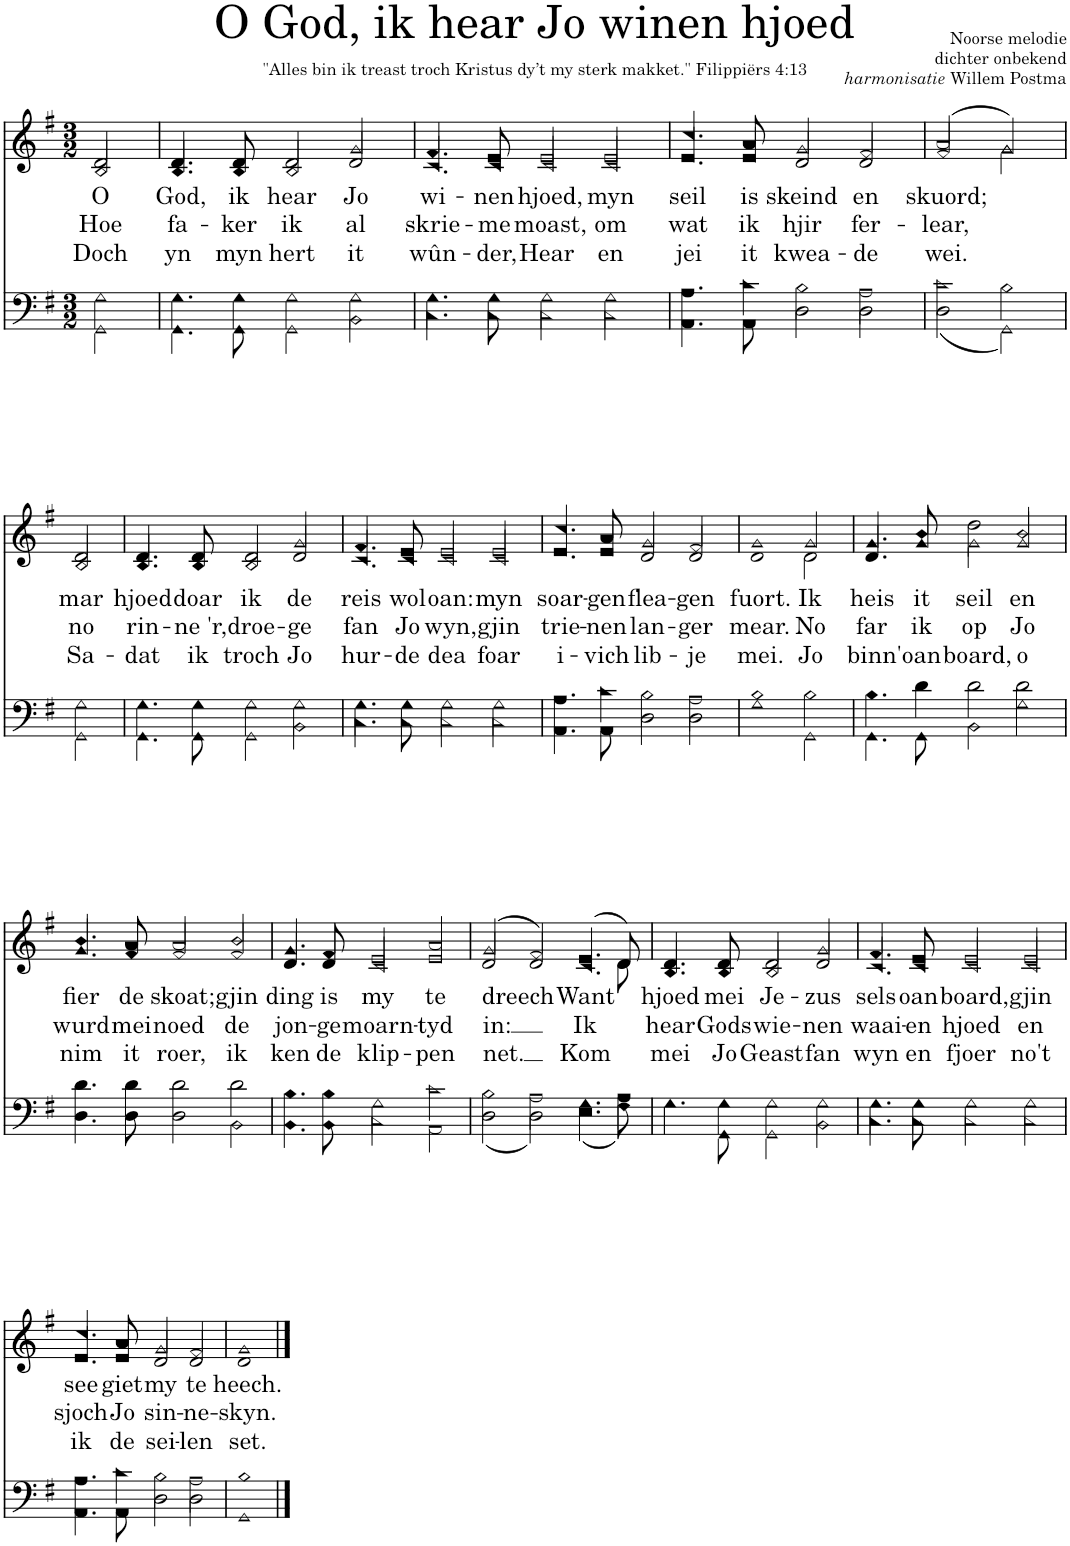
**kern	**kern	**text	**text	**text
*part2	*part1	*part1	*part1	*part1
*staff2	*staff1	*staff1	*staff1	*staff1
*I"Men	*I"Women	*	*	*
*clefF4	*clefG2	*	*	*
*k[f#]	*k[f#]	*	*	*
*M3/2	*M3/2	*	*	*
=1	=1	=1	=1	=1
*^	*	*	*	*
!	!	!	!LO:LY:b	!LO:LY:b	!LO:LY:b
*	*	*^	*	*	*
2G\	2GG\	2d/	2B/	O	Hoe	Doch
=2	=2	=2	=2	=2	=2	=2
!	!	!	!	!LO:LY:b	!LO:LY:b	!LO:LY:b
4.G\	4.GG\	4.d/	4.B/	God,	fa-	yn
!	!	!	!	!LO:LY:b	!LO:LY:b	!LO:LY:b
8G\	8GG\	8d/	8B/	ik	-ker	myn
!	!	!	!	!LO:LY:b	!LO:LY:b	!LO:LY:b
2G\	2GG\	2d/	2B/	hear	ik	hert
!	!	!	!	!LO:LY:b	!LO:LY:b	!LO:LY:b
2G\	2BB\	2g/	2d/	Jo	al	it
=3	=3	=3	=3	=3	=3	=3
!	!	!	!	!LO:LY:b	!LO:LY:b	!LO:LY:b
4.G\	4.C\	4.f#/	4.c/	wi-	skrie-	wûn-
!	!	!	!	!LO:LY:b	!LO:LY:b	!LO:LY:b
8G\	8C\	8e/	8c/	-nen	-me	-der,
!	!	!	!	!LO:LY:b	!LO:LY:b	!LO:LY:b
2G\	2C\	2e/	2c/	hjoed,	moast,	Hear
!	!	!	!	!LO:LY:b	!LO:LY:b	!LO:LY:b
2G\	2C\	2e/	2c/	myn	om	en
=4	=4	=4	=4	=4	=4	=4
!	!	!	!	!LO:LY:b	!LO:LY:b	!LO:LY:b
4.A\	4.AA\	4.cc/	4.e/	seil	wat	jei
!	!	!	!	!LO:LY:b	!LO:LY:b	!LO:LY:b
8c\	8AA\	8a/	8e/	is	ik	it
!	!	!	!	!LO:LY:b	!LO:LY:b	!LO:LY:b
2B\	2D\	2g/	2d/	skeind	hjir	kwea-
!	!	!	!	!LO:LY:b	!LO:LY:b	!LO:LY:b
2A\	2D\	2f#/	2d/	en	fer-	-de
=5	=5	=5	=5	=5	=5	=5
!	!	!	!	!LO:LY:b	!LO:LY:b	!LO:LY:b
(2c\	(2D\	(2a/	(2f#/	skuord;	-lear,	wei.
2B\)	2GG\)	2g/)	2g\)	.	.	.
!!LO:LB:g=z	!!
=6	=6	=6	=6	=6	=6	=6
*k[f#]	*	*k[f#]	*	*	*	*
!	!	!	!	!LO:LY:b	!LO:LY:b	!LO:LY:b
2G\	2GG\	2d/	2B/	mar	no	Sa-
=7	=7	=7	=7	=7	=7	=7
!	!	!	!	!LO:LY:b	!LO:LY:b	!LO:LY:b
4.G\	4.GG\	4.d/	4.B/	hjoed	rin-	-dat
!	!	!	!	!LO:LY:b	!LO:LY:b	!LO:LY:b
8G\	8GG\	8d/	8B/	doar	-ne 'r,	ik
!	!	!	!	!LO:LY:b	!LO:LY:b	!LO:LY:b
2G\	2GG\	2d/	2B/	ik	droe-	troch
!	!	!	!	!LO:LY:b	!LO:LY:b	!LO:LY:b
2G\	2BB\	2g/	2d/	de	-ge	Jo
=8	=8	=8	=8	=8	=8	=8
!	!	!	!	!LO:LY:b	!LO:LY:b	!LO:LY:b
4.G\	4.C\	4.f#/	4.c/	reis	fan	hur-
!	!	!	!	!LO:LY:b	!LO:LY:b	!LO:LY:b
8G\	8C\	8e/	8c/	wol	Jo	-de
!	!	!	!	!LO:LY:b	!LO:LY:b	!LO:LY:b
2G\	2C\	2e/	2c/	oan:	wyn,	dea
!	!	!	!	!LO:LY:b	!LO:LY:b	!LO:LY:b
2G\	2C\	2e/	2c/	myn	gjin	foar
=9	=9	=9	=9	=9	=9	=9
!	!	!	!	!LO:LY:b	!LO:LY:b	!LO:LY:b
4.A\	4.AA\	4.cc/	4.e/	soar-	trie-	i-
!	!	!	!	!LO:LY:b	!LO:LY:b	!LO:LY:b
8c\	8AA\	8a/	8e/	-gen	-nen	-vich
!	!	!	!	!LO:LY:b	!LO:LY:b	!LO:LY:b
2B\	2D\	2g/	2d/	flea-	lan-	lib-
!	!	!	!	!LO:LY:b	!LO:LY:b	!LO:LY:b
2A\	2D\	2f#/	2d/	-gen	-ger	-je
=10	=10	=10	=10	=10	=10	=10
!	!	!	!	!LO:LY:b	!LO:LY:b	!LO:LY:b
1B	1G	1g	1d	fuort.	mear.	mei.
!	!	!	!	!LO:LY:b	!LO:LY:b	!LO:LY:b
2B\	2GG\	2g/	2d\	Ik	No	Jo
=11	=11	=11	=11	=11	=11	=11
!	!	!	!	!LO:LY:b	!LO:LY:b	!LO:LY:b
4.B\	4.GG\	4.g/	4.d/	heis	far	binn'
!	!	!	!	!LO:LY:b	!LO:LY:b	!LO:LY:b
8d\	8GG\	8b/	8g/	it	ik	oan
!	!	!	!	!LO:LY:b	!LO:LY:b	!LO:LY:b
2d\	2BB\	2dd\	2g\	seil	op	board,
!	!	!	!	!LO:LY:b	!LO:LY:b	!LO:LY:b
2d\	2G\	2b/	2g/	en	Jo	o
!!LO:LB:g=z	!!
=12	=12	=12	=12	=12	=12	=12
!	!	!	!	!LO:LY:b	!LO:LY:b	!LO:LY:b
4.d\	4.D\	4.b/	4.g/	fier	wurd	nim
!	!	!	!	!LO:LY:b	!LO:LY:b	!LO:LY:b
8d\	8D\	8a/	8f#/	de	mei	it
!	!	!	!	!LO:LY:b	!LO:LY:b	!LO:LY:b
2d\	2D\	2a/	2f#/	skoat;	noed	roer,
!	!	!	!	!LO:LY:b	!LO:LY:b	!LO:LY:b
2d\	2BB\	2b/	2f#/	gjin	de	ik
=13	=13	=13	=13	=13	=13	=13
!	!	!	!	!LO:LY:b	!LO:LY:b	!LO:LY:b
4.B\	4.BB\	4.g/	4.d/	ding	jon-	ken
!	!	!	!	!LO:LY:b	!LO:LY:b	!LO:LY:b
8B\	8BB\	8f#/	8d/	is	-ge	de
!	!	!	!	!LO:LY:b	!LO:LY:b	!LO:LY:b
2G\	2C\	2e/	2c/	my	moarn-	klip-
!	!	!	!	!LO:LY:b	!LO:LY:b	!LO:LY:b
2c\	2AA\	2a/	2e/	te	-tyd	-pen
=14	=14	=14	=14	=14	=14	=14
!	!	!	!	!LO:LY:b	!LO:LY:b	!LO:LY:b
(2B\	(2D\	(2g/	2d/	dreech	in:	net.
2A\)	2D\)	2f#/)	2d/	.	.	.
!	!	!	!	!LO:LY:b	!LO:LY:b	!LO:LY:b
(4.G\	(4.E\	(4.e/	(4.c/	Want	Ik	Kom
8A\)	8F#\)	8d/)	8d\)	.	.	.
=15	=15	=15	=15	=15	=15	=15
!	!	!	!	!LO:LY:b	!LO:LY:b	!LO:LY:b
4.G\	4.G\	4.d/	4.B/	hjoed	hear	mei
!	!	!	!	!LO:LY:b	!LO:LY:b	!LO:LY:b
8G\	8GG\	8d/	8B/	mei	Gods	Jo
!	!	!	!	!LO:LY:b	!LO:LY:b	!LO:LY:b
2G\	2GG\	2d/	2B/	Je-	wie-	Geast
!	!	!	!	!LO:LY:b	!LO:LY:b	!LO:LY:b
2G\	2BB\	2g/	2d/	-zus	-nen	fan
=16	=16	=16	=16	=16	=16	=16
!	!	!	!	!LO:LY:b	!LO:LY:b	!LO:LY:b
4.G\	4.C\	4.f#/	4.c/	sels	waai-	wyn
!	!	!	!	!LO:LY:b	!LO:LY:b	!LO:LY:b
8G\	8C\	8e/	8c/	oan	-en	en
!	!	!	!	!LO:LY:b	!LO:LY:b	!LO:LY:b
2G\	2C\	2e/	2c/	board,	hjoed	fjoer
!	!	!	!	!LO:LY:b	!LO:LY:b	!LO:LY:b
2G\	2C\	2e/	2c/	gjin	en	no't
!!LO:LB:g=z	!!
=17	=17	=17	=17	=17	=17	=17
!	!	!	!	!LO:LY:b	!LO:LY:b	!LO:LY:b
4.A\	4.AA\	4.cc/	4.e/	see	sjoch	ik
!	!	!	!	!LO:LY:b	!LO:LY:b	!LO:LY:b
8c\	8AA\	8a/	8e/	giet	Jo	de
!	!	!	!	!LO:LY:b	!LO:LY:b	!LO:LY:b
2B\	2D\	2g/	2d/	my	sin-	sei-
!	!	!	!	!LO:LY:b	!LO:LY:b	!LO:LY:b
2A\	2D\	2f#/	2d/	te	-ne-	-len
=18	=18	=18	=18	=18	=18	=18
!	!	!	!	!LO:LY:b	!LO:LY:b	!LO:LY:b
1B	1GG	1g	1d	heech.	-skyn.	set.
*v	*v	*	*	*	*	*
*	*v	*v	*	*	*
==	==	==	==	==
*-	*-	*-	*-	*-
